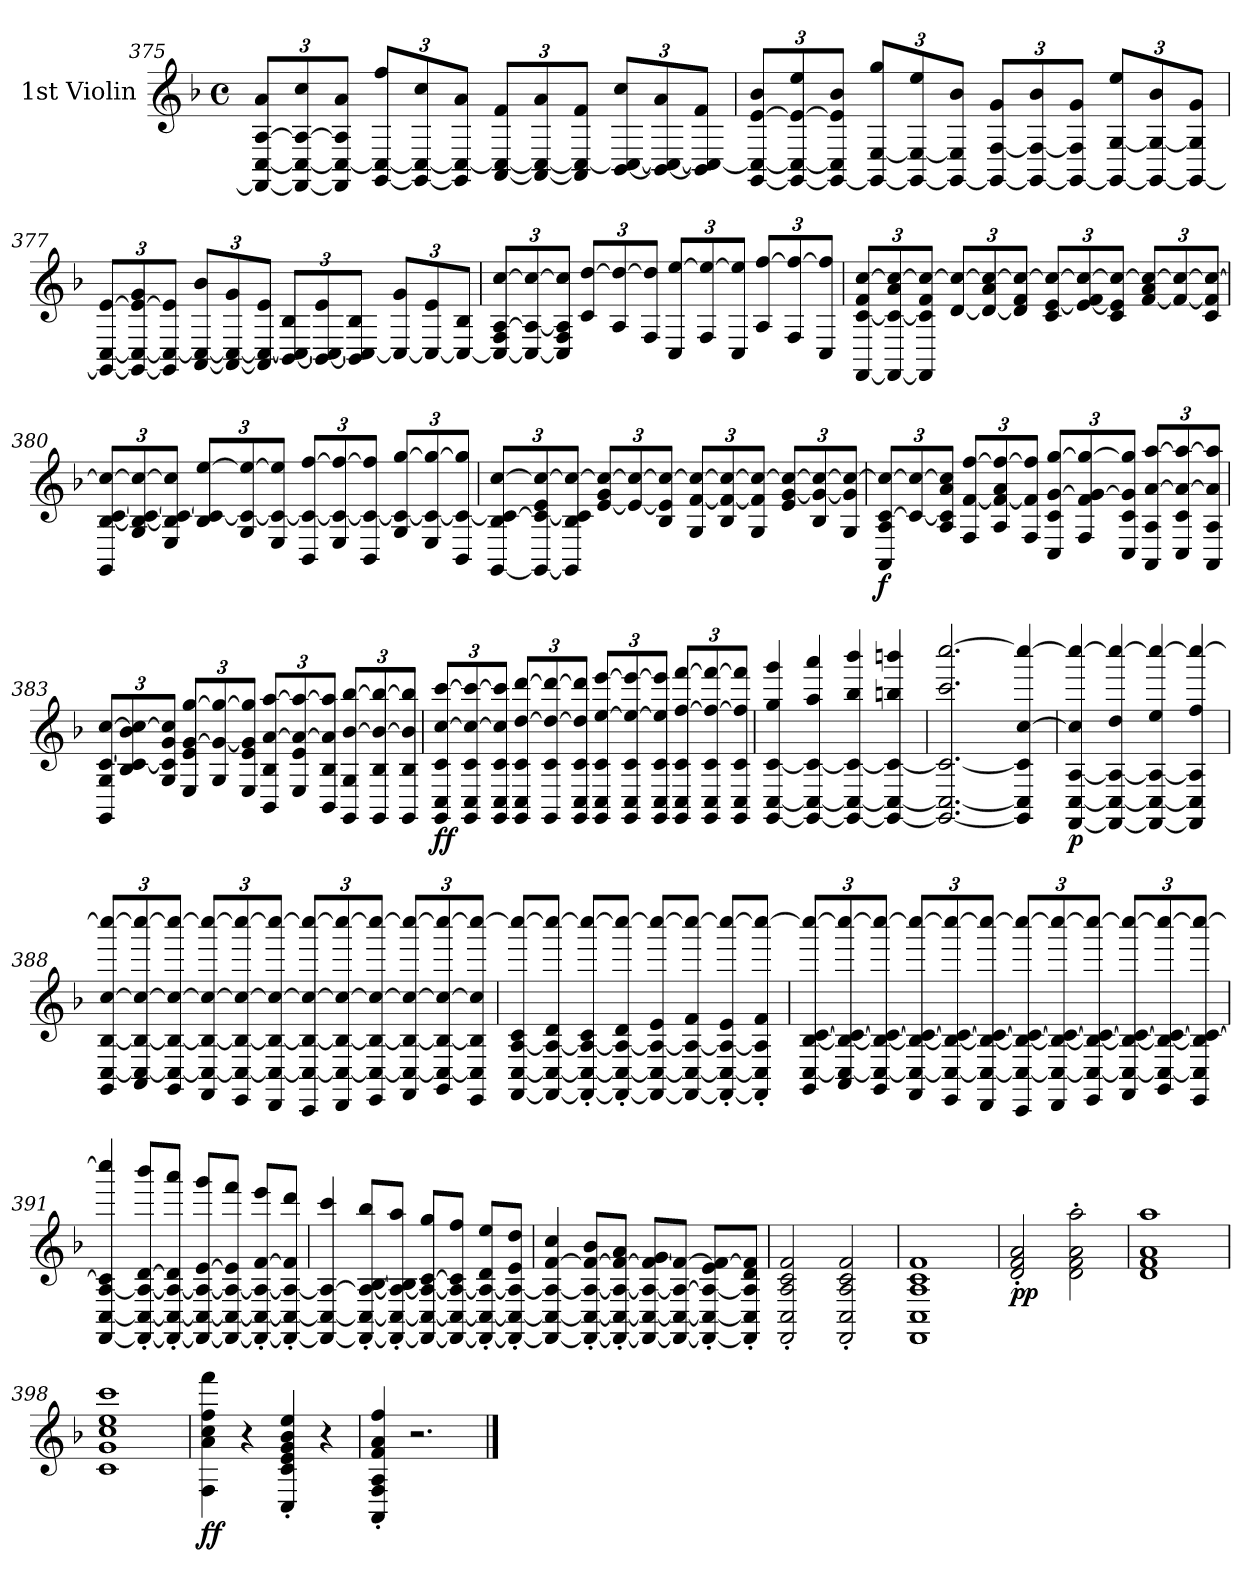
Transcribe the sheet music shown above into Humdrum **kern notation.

**kern	**dynam
*part1	*part1
*staff1	*staff1
*I"1st Violin	*
*I'Vln	*
*clefG2	*
*k[b-]	*
*M4/4	*
*met(c)	*
=375	=375
12FF_ [12C [12A 12aL	.
12FF_ 12C_ 12A_ 12cc	.
12FF] 12C_ 12A] 12aJ	.
[12GG 12C_ 12ffL	.
12GG_ 12C_ 12cc	.
12GG] 12C_ 12aJ	.
[12AA 12C_ 12fL	.
12AA_ 12C_ 12a	.
12AA] 12C_ 12fJ	.
[12BB- 12C_ 12ccL	.
12BB-_ 12C_ 12a	.
12BB-] 12C_ 12fJ	.
=376	=376
[12GG 12C_ [12e 12b-L	.
12GG_ 12C_ 12e_ 12ee	.
12GG_ 12C] 12e] 12b-J	.
12GG_ [12E 12ggL	.
12GG_ 12E_ 12ee	.
12GG_ 12E] 12b-J	.
12GG_ [12F 12gL	.
12GG_ 12F_ 12b-	.
12GG_ 12F] 12gJ	.
12GG_ [12G 12eeL	.
12GG_ 12G_ 12b-	.
12GG_ 12G] 12gJ	.
=377	=377
12GG_ [12C [12eL	.
12GG_ 12C_ 12e_ 12g	.
12GG] 12C_ 12e]J	.
[12AA 12C_ 12b-L	.
12AA_ 12C_ 12g	.
12AA] 12C_ 12eJ	.
[12BB- 12C_ 12B-L	.
12BB-_ 12C_ 12e	.
12BB-] 12C_ 12B-J	.
12C_ 12gL	.
12C_ 12e	.
12C_ 12B-J	.
=378	=378
12C_ 12F [12A [12ccL	.
12C_ 12A_ 12cc_	.
12C] 12F 12A] 12cc]J	.
12c [12ddL	.
12A 12dd_	.
12F 12dd]J	.
12C [12eeL	.
12F 12ee_	.
12C 12ee]J	.
12A [12ffL	.
12F 12ff_	.
12C 12ff]J	.
=379	=379
[12FF [12c 12f [12ccL	.
12FF_ 12c_ 12a 12cc_	.
12FF] 12c] 12f 12cc_J	.
[12d 12cc_L	.
12d_ 12a 12cc_	.
12d] 12f 12cc_J	.
12c [12e 12cc_L	.
12e_ 12f 12cc_	.
12c 12e] 12cc_J	.
[12f 12a 12cc_L	.
12f_ 12cc_	.
12c 12f] 12cc_J	.
=380	=380
12GG [12B- [12c 12cc_L	.
12G 12B-_ 12c_ 12cc_	.
12E 12B-] 12c_ 12cc]J	.
12B- 12c_ [12eeL	.
12G 12c_ 12ee_	.
12E 12c_ 12ee]J	.
12BB- 12c_ [12ffL	.
12E 12c_ 12ff_	.
12BB- 12c_ 12ff]J	.
12G 12c_ [12ggL	.
12E 12c_ 12gg_	.
12BB- 12c_ 12gg]J	.
=381	=381
[12GG 12B- 12c_ [12ccL	.
12GG_ 12c_ 12e 12cc_	.
12GG] 12B- 12c] 12cc_J	.
[12e 12g 12cc_L	.
12e_ 12cc_	.
12B- 12e] 12cc_J	.
12G [12f 12cc_L	.
12B- 12f_ 12cc_	.
12G 12f] 12cc_J	.
12e [12g 12cc_L	.
12B- 12g_ 12cc_	.
12G 12g] 12cc_J	.
=382	=382
12AA 12A [12c 12cc_L	f
12c_ 12cc_	.
12A 12c] 12a 12cc]J	.
12F [12f [12ffL	.
12A 12f_ 12a 12ff_	.
12F 12f] 12ff]J	.
12C 12c [12g [12ggL	.
12F 12f 12g_ 12gg_	.
12C 12c 12g] 12gg]J	.
12AA 12A [12a [12aaL	.
12C 12c 12a_ 12aa_	.
12AA 12A 12a] 12aa]J	.
=383	=383
12GG 12G [12c [12ccL	.
12B- 12c_ 12b- 12cc_	.
12G 12c] 12g 12cc]J	.
12E 12e [12g [12ggL	.
12G 12g_ 12gg_	.
12E 12e 12g] 12gg]J	.
12BB- 12B- [12a [12aaL	.
12E 12e 12a_ 12aa_	.
12BB- 12B- 12a] 12aa]J	.
12GG 12G [12b- [12bb-L	.
12GG 12B- 12b-_ 12bb-_	.
12GG 12B- 12b-] 12bb-]J	.
=384	=384
12GG 12C 12c [12cc [12cccL	ff
12GG 12C 12c 12cc_ 12ccc_	.
12GG 12C 12c 12cc] 12ccc]J	.
12GG 12C 12c [12dd [12dddL	.
12GG 12c 12dd_ 12ddd_	.
12GG 12C 12c 12dd] 12ddd]J	.
12GG 12C 12c [12ee [12eeeL	.
12GG 12C 12c 12ee_ 12eee_	.
12GG 12C 12c 12ee] 12eee]J	.
12GG 12C 12c [12ff [12fffL	.
12GG 12C 12c 12ff_ 12fff_	.
12GG 12C 12c 12ff] 12fff]J	.
=385	=385
[4GG [4C [4c 4gg 4ggg	.
4GG_ 4C_ 4c_ 4aa 4aaa	.
4GG_ 4C_ 4c_ 4bb- 4bbb-	.
4GG_ 4C_ 4c_ 4bbn 4bbbn	.
=386	=386
2.GG_ 2.C_ 2.c_ 2.ccc [2.cccc	.
4GG] 4C] 4c] [4cc 4cccc_	.
=387	=387
[4FF [4C [4A 4cc] 4cccc_	p
4FF_ 4C_ 4A_ 4dd 4cccc_	.
4FF_ 4C_ 4A_ 4ee 4cccc_	.
4FF] 4C] 4A] 4ff 4cccc_	.
=388	=388
12GG [12C [12B- [12cc 12cccc_L	.
12AA 12C_ 12B-_ 12cc_ 12cccc_	.
12GG 12C_ 12B-_ 12cc_ 12cccc_J	.
12FF 12C_ 12B-_ 12cc_ 12cccc_L	.
12EE 12C_ 12B-_ 12cc_ 12cccc_	.
12DD 12C_ 12B-_ 12cc_ 12cccc_J	.
12CC 12C_ 12B-_ 12cc_ 12cccc_L	.
12DD 12C_ 12B-_ 12cc_ 12cccc_	.
12EE 12C_ 12B-_ 12cc_ 12cccc_J	.
12FF 12C_ 12B-_ 12cc_ 12cccc_L	.
12GG 12C_ 12B-_ 12cc_ 12cccc_	.
12EE 12C] 12B-] 12cc] 12cccc_J	.
=389	=389
[8FF [8C [8A 8c 8cccc_L	.
8FF_ 8C_ 8A_ 8d 8cccc_J	.
8FF_' 8C_' 8A_' 8c' 8cccc_'L	.
8FF_' 8C_' 8A_' 8d' 8cccc_'J	.
8FF_ 8C_ 8A_ 8e 8cccc_L	.
8FF_ 8C_ 8A_ 8f 8cccc_J	.
8FF_' 8C_' 8A_' 8e' 8cccc_'L	.
8FF]' 8C]' 8A]' 8f' 8cccc_'J	.
=390	=390
12GG [12C [12B- [12c 12cccc_L	.
12AA 12C_ 12B-_ 12c_ 12cccc_	.
12GG 12C_ 12B-_ 12c_ 12cccc_J	.
12FF 12C_ 12B-_ 12c_ 12cccc_L	.
12EE 12C_ 12B-_ 12c_ 12cccc_	.
12DD 12C_ 12B-_ 12c_ 12cccc_J	.
12CC 12C_ 12B-_ 12c_ 12cccc_L	.
12DD 12C_ 12B-_ 12c_ 12cccc_	.
12EE 12C_ 12B-_ 12c_ 12cccc_J	.
12FF 12C_ 12B-_ 12c_ 12cccc_L	.
12GG 12C_ 12B-_ 12c_ 12cccc_	.
12EE 12C] 12B-] 12c_ 12cccc_J	.
=391	=391
[4FF [4C [4A 4c] 4cccc]	.
8FF_' 8C_' 8A_' [8d' 8bbb-'L	.
8FF_' 8C_' 8A_' 8d]' 8aaa'J	.
8FF_ 8C_ 8A_ [8e 8gggL	.
8FF_ 8C_ 8A_ 8e] 8fffJ	.
8FF_' 8C_' 8A_' [8f' 8eee'L	.
8FF_' 8C_' 8A_' 8f]' 8ddd'J	.
=392	=392
4FF_ 4C_ 4A_ 4ccc	.
8FF_' 8C_' 8A_' [8B-' 8bb-'L	.
8FF_' 8C_' 8A_' 8B-]' 8aa'J	.
8FF_ 8C_ 8A_ [8c 8ggL	.
8FF_ 8C_ 8A_ 8c] 8ffJ	.
8FF_' 8C_' 8A_' 8d' 8ee'L	.
8FF_' 8C_' 8A_' 8e' 8dd'J	.
=393	=393
4FF_ 4C_ 4A_ [4f 4cc	.
8FF_' 8C_' 8A_' 8f_' 8b-'L	.
8FF_' 8C_' 8A_' 8f_' 8a'J	.
8FF_ 8C_ 8A_ 8f_ 8gL	.
8FF_ 8C_ 8A_ 8f_J	.
8FF_' 8C_' 8A_' 8e' 8f_'L	.
8FF]' 8C]' 8A]' 8d' 8f]'J	.
=394	=394
2FF' 2C' 2A' 2c' 2f'	.
2FF' 2C' 2A' 2c' 2f'	.
=395	=395
1FF 1C 1A 1c 1f	.
=396	=396
2d' 2f' 2a'	pp
2d' 2f' 2a' 2aa'	.
=397	=397
1d 1f 1a 1aa	.
=398	=398
1c 1g 1cc 1ee 1ccc	.
=399	=399
4F 4a 4cc 4ff 4fff	ff
4r	.
4C' 4c' 4e' 4g' 4b-' 4ee'	.
4r	.
=400	=400
4AA' 4F' 4A' 4f' 4a' 4ff'	.
2.r	.
==	==
*-	*-
